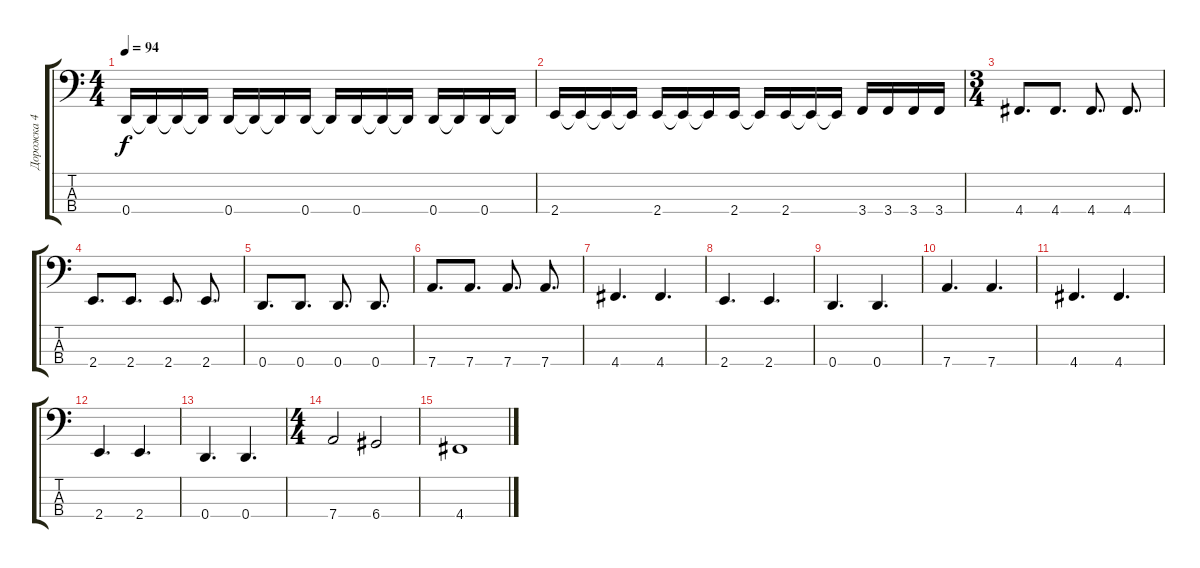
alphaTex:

\track ("Дорожка 4" "Дорожка 4") {instrument electricbassfinger}
\staff {score tabs}
\tuning (G2 D2 A1 D1) {hide}
\ts (4 4)
\tempo 94
\clef f4
\ks c
0.4.16{dy f} 0.4{t}.16 0.4{t}.16 0.4{t}.16 0.4.16 0.4{t}.16 0.4{t}.16 0.4.16 0.4{t}.16 0.4.16 0.4{t}.16 0.4{t}.16 0.4.16 0.4{t}.16 0.4.16 0.4{t}.16 |
2.4.16 2.4{t}.16 2.4{t}.16 2.4{t}.16 2.4.16 2.4{t}.16 2.4{t}.16 2.4.16 2.4{t}.16 2.4.16 2.4{t}.16 2.4{t}.16 3.4.16 3.4.16 3.4.16 3.4.16 |
\ts (3 4)
4.4.8{d} 4.4.8{d} 4.4.8{d} 4.4.8{d} |
2.4.8{d} 2.4.8{d} 2.4.8{d} 2.4.8{d} |
0.4.8{d} 0.4.8{d} 0.4.8{d} 0.4.8{d} |
7.4.8{d} 7.4.8{d} 7.4.8{d} 7.4.8{d} |
4.4.4{d} 4.4.4{d} |
2.4.4{d} 2.4.4{d} |
0.4.4{d} 0.4.4{d} |
7.4.4{d} 7.4.4{d} |
4.4.4{d} 4.4.4{d} |
2.4.4{d} 2.4.4{d} |
0.4.4{d} 0.4.4{d} |
\ts (4 4)
7.4.2 6.4.2 |
4.4.1
